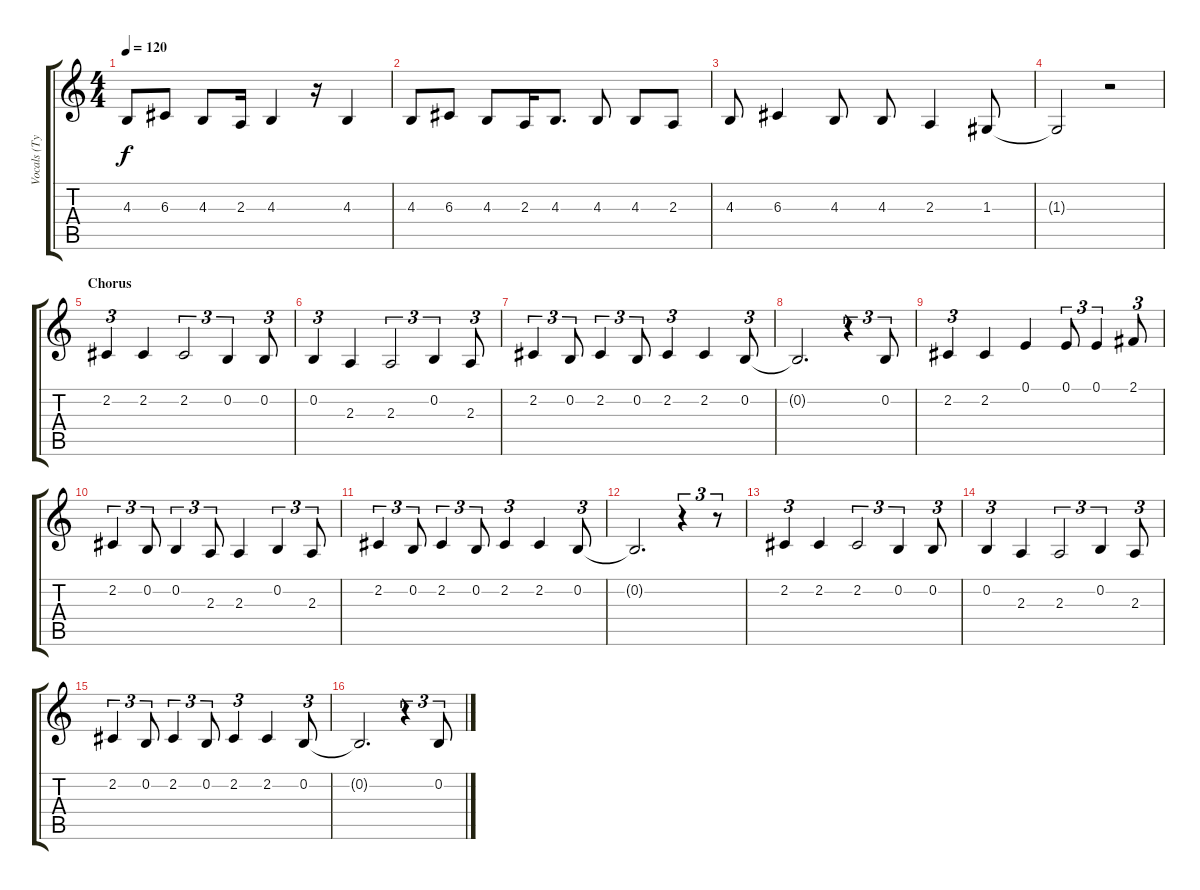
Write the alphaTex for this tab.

\track ("Vocals (Tyler Joseph)" "Vocals (Ty") {instrument oboe}
\staff {score tabs}
\tuning (E4 B3 G3 D3 A2 E2) {hide}
\ts (4 4)
\tempo 120
\clef g2
\ks c
4.3.8{dy f} 6.3.8 4.3.8 2.3.16 4.3.4 r.16 4.3.4 |
4.3.8 6.3.8 4.3.8 2.3.16 4.3.8{d} 4.3.8 4.3.8 2.3.8 |
4.3.8 6.3.4 4.3.8 4.3.8 2.3.4 1.3.8 |
1.3{t}.2 r.2 |
\section ("" "Chorus")
2.2.4{tu (3 2)} 2.2.4 2.2.2{tu (3 2)} 0.2.4{tu (3 2)} 0.2.8{tu (3 2)} |
0.2.4{tu (3 2)} 2.3.4 2.3.2{tu (3 2)} 0.2.4{tu (3 2)} 2.3.8{tu (3 2)} |
2.2.4{tu (3 2)} 0.2.8{tu (3 2)} 2.2.4{tu (3 2)} 0.2.8{tu (3 2)} 2.2.4{tu (3 2)} 2.2.4 0.2.8{tu (3 2)} |
0.2{t}.2{d} r.4{tu (3 2)} 0.2.8{tu (3 2)} |
2.2.4{tu (3 2)} 2.2.4 0.1.4 0.1.8{tu (3 2)} 0.1.4{tu (3 2)} 2.1.8{tu (3 2)} |
2.2.4{tu (3 2)} 0.2.8{tu (3 2)} 0.2.4{tu (3 2)} 2.3.8{tu (3 2)} 2.3.4 0.2.4{tu (3 2)} 2.3.8{tu (3 2)} |
2.2.4{tu (3 2)} 0.2.8{tu (3 2)} 2.2.4{tu (3 2)} 0.2.8{tu (3 2)} 2.2.4{tu (3 2)} 2.2.4 0.2.8{tu (3 2)} |
0.2{t}.2{d} r.4{tu (3 2)} r.8{tu (3 2)} |
2.2.4{tu (3 2)} 2.2.4 2.2.2{tu (3 2)} 0.2.4{tu (3 2)} 0.2.8{tu (3 2)} |
0.2.4{tu (3 2)} 2.3.4 2.3.2{tu (3 2)} 0.2.4{tu (3 2)} 2.3.8{tu (3 2)} |
2.2.4{tu (3 2)} 0.2.8{tu (3 2)} 2.2.4{tu (3 2)} 0.2.8{tu (3 2)} 2.2.4{tu (3 2)} 2.2.4 0.2.8{tu (3 2)} |
0.2{t}.2{d} r.4{tu (3 2)} 0.2.8{tu (3 2)}
